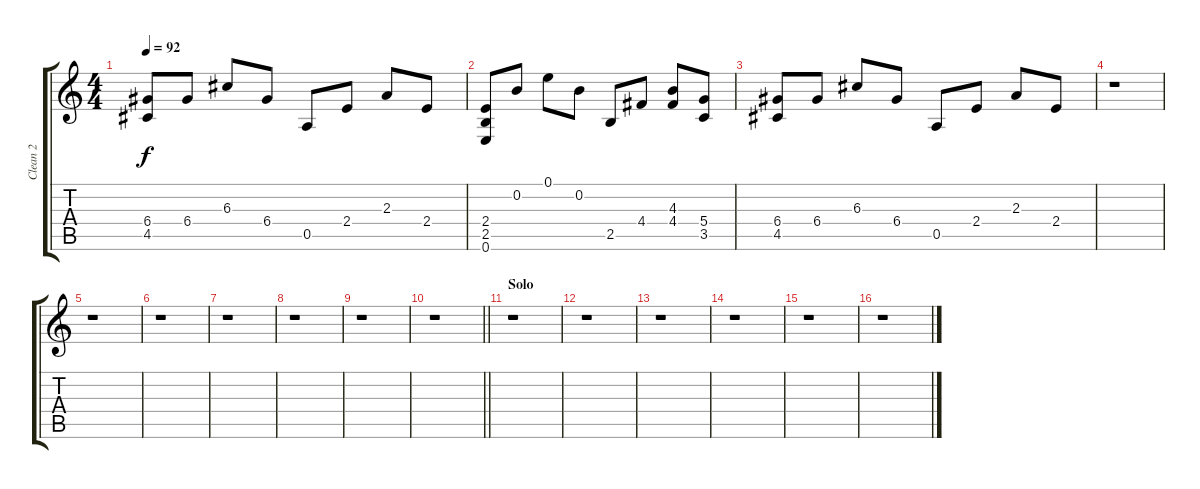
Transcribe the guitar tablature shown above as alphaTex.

\track ("Clean 2" "Clean 2") {instrument acousticguitarsteel}
\staff {score tabs}
\tuning (E4 B3 G3 D3 A2 E2) {hide}
\ts (4 4)
\tempo 92
\clef g2
\ks c
(6.4 4.5).8{dy f} 6.4.8 6.3.8 6.4.8 0.5.8 2.4.8 2.3.8 2.4.8 |
(2.4 2.5 0.6).8 0.2.8 0.1.8 0.2.8 2.5.8 4.4.8 (4.3 4.4).8 (5.4 3.5).8 |
(6.4 4.5).8 6.4.8 6.3.8 6.4.8 0.5.8 2.4.8 2.3.8 2.4.8 |
r.1 |
r.1 |
r.1 |
r.1 |
r.1 |
r.1 |
\barLineRight lightlight
r.1 |
\section ("" "Solo")
r.1 |
r.1 |
r.1 |
r.1 |
r.1 |
r.1
